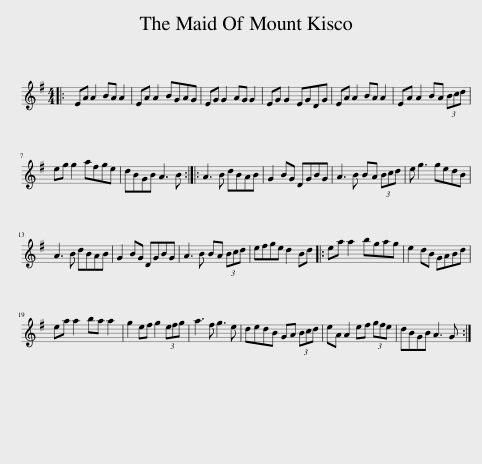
X:1
L:1/8
M:4/4
I:linebreak $
K:G
V:1 treble
V:1
|: EA A2 BA A2 | EA A2 BGAG | EG G2 AG G2 | EG G2 EGDG | EA A2 BA A2 | %5
 EA A2 BA (3Bcd |$ eg g2 afge | dBGB A3 B :: A3 B dBAB | G2 BG DGBG | %10
 A3 B BA (3Bcd | e g3 gedB |$ A3 B dBAB | G2 BG DGBG | A3 B BA (3Bcd | %15
 efge d2 Bd |: ea a2 bgag | e2 dB GABd |$ ea a2 ba a2 | g2 ef g2 (3efg | %20
 a3 f g3 e | dedB GA (3Bcd | eA A2 ef (3gfe | dBGB A3 G :| %24
